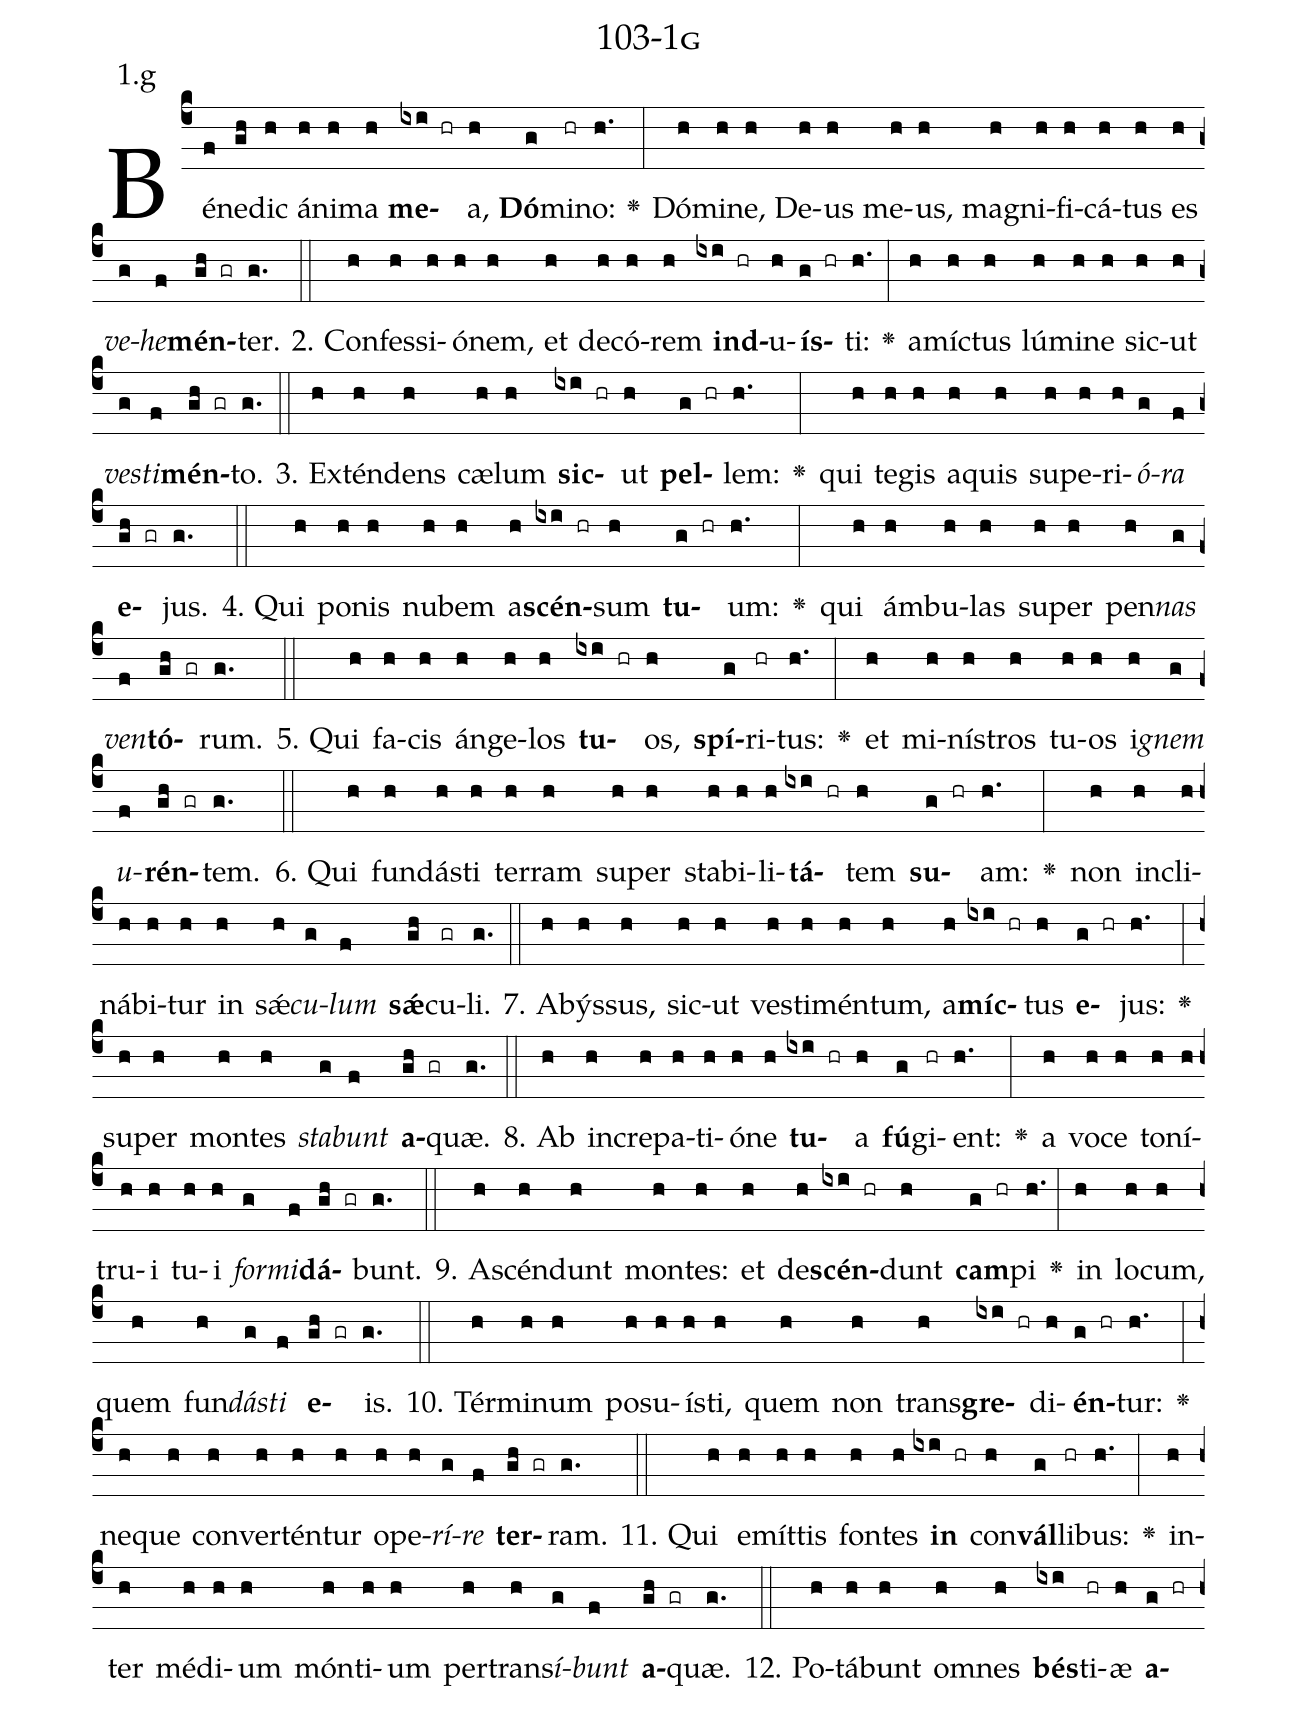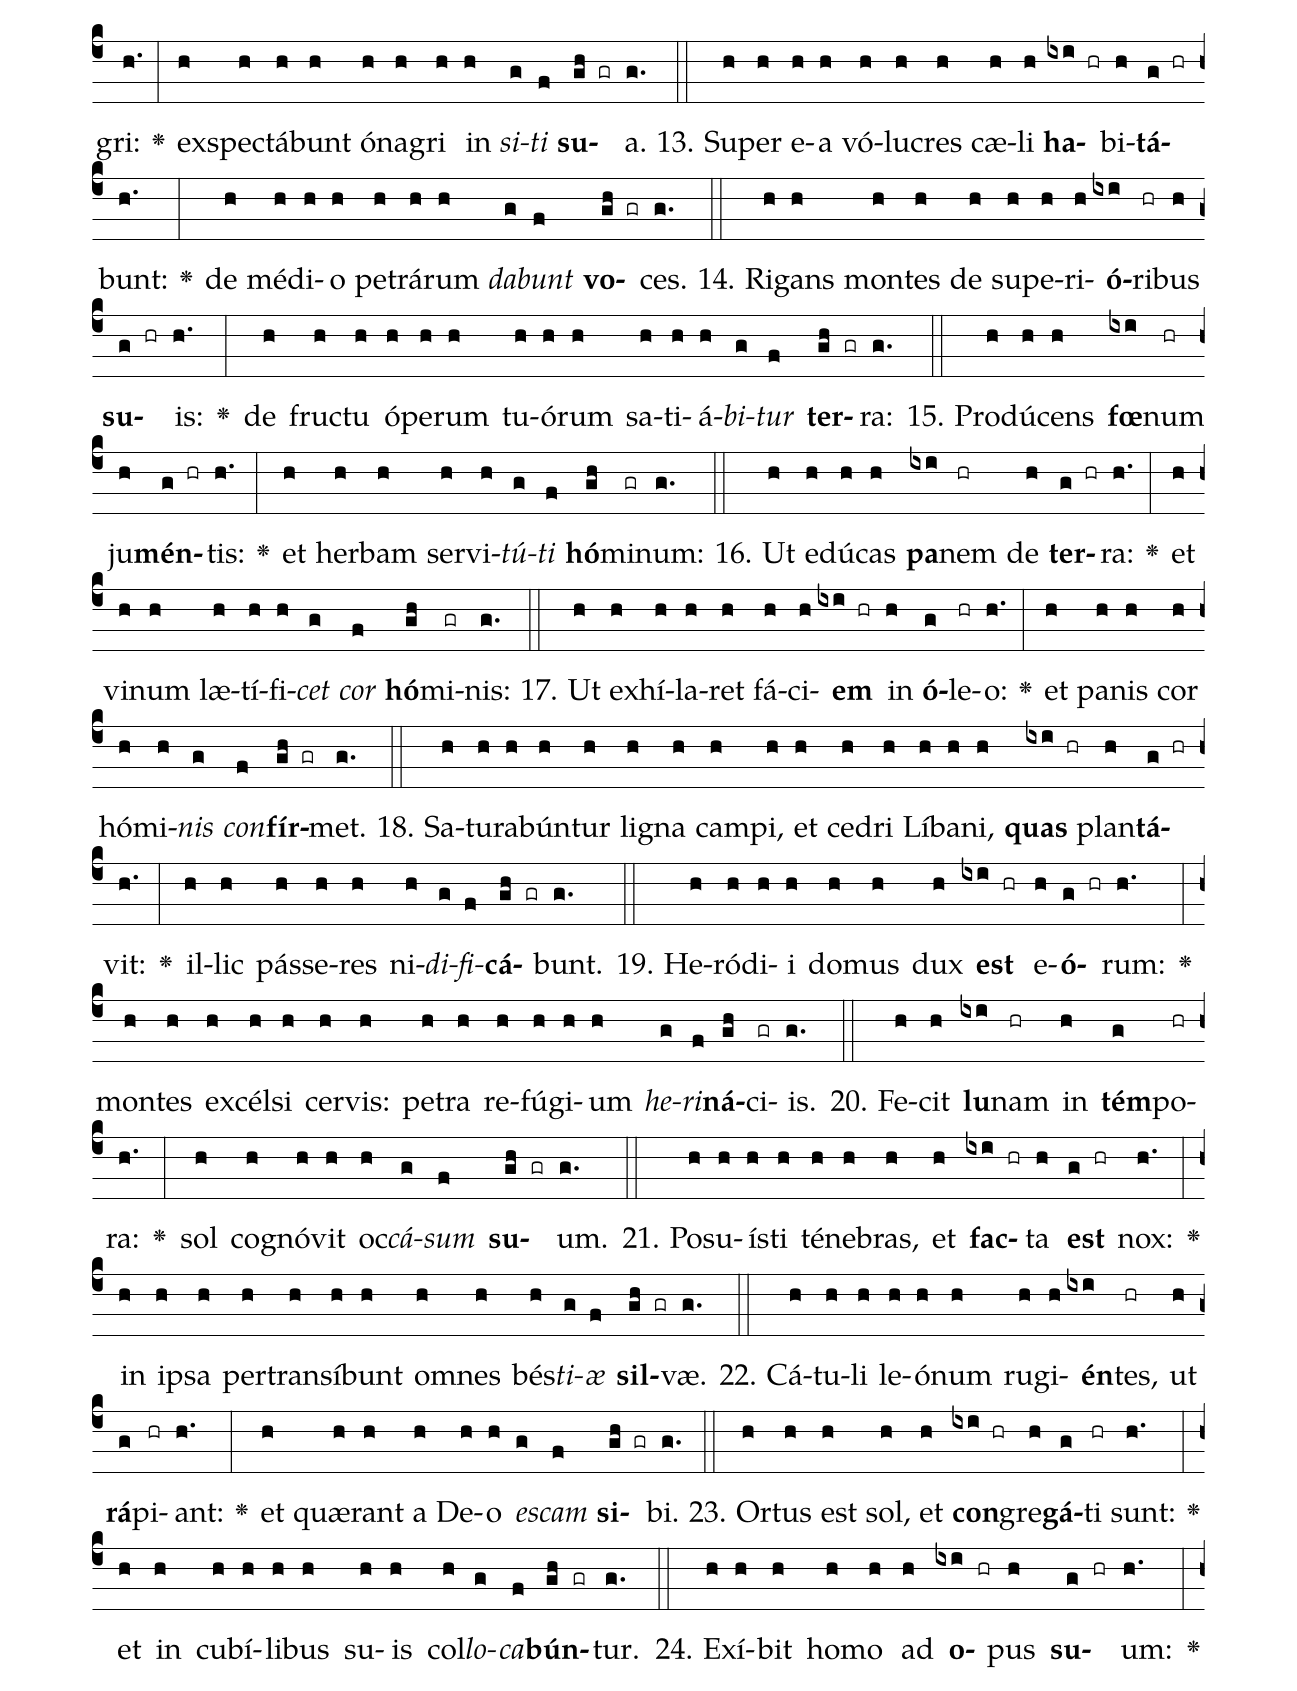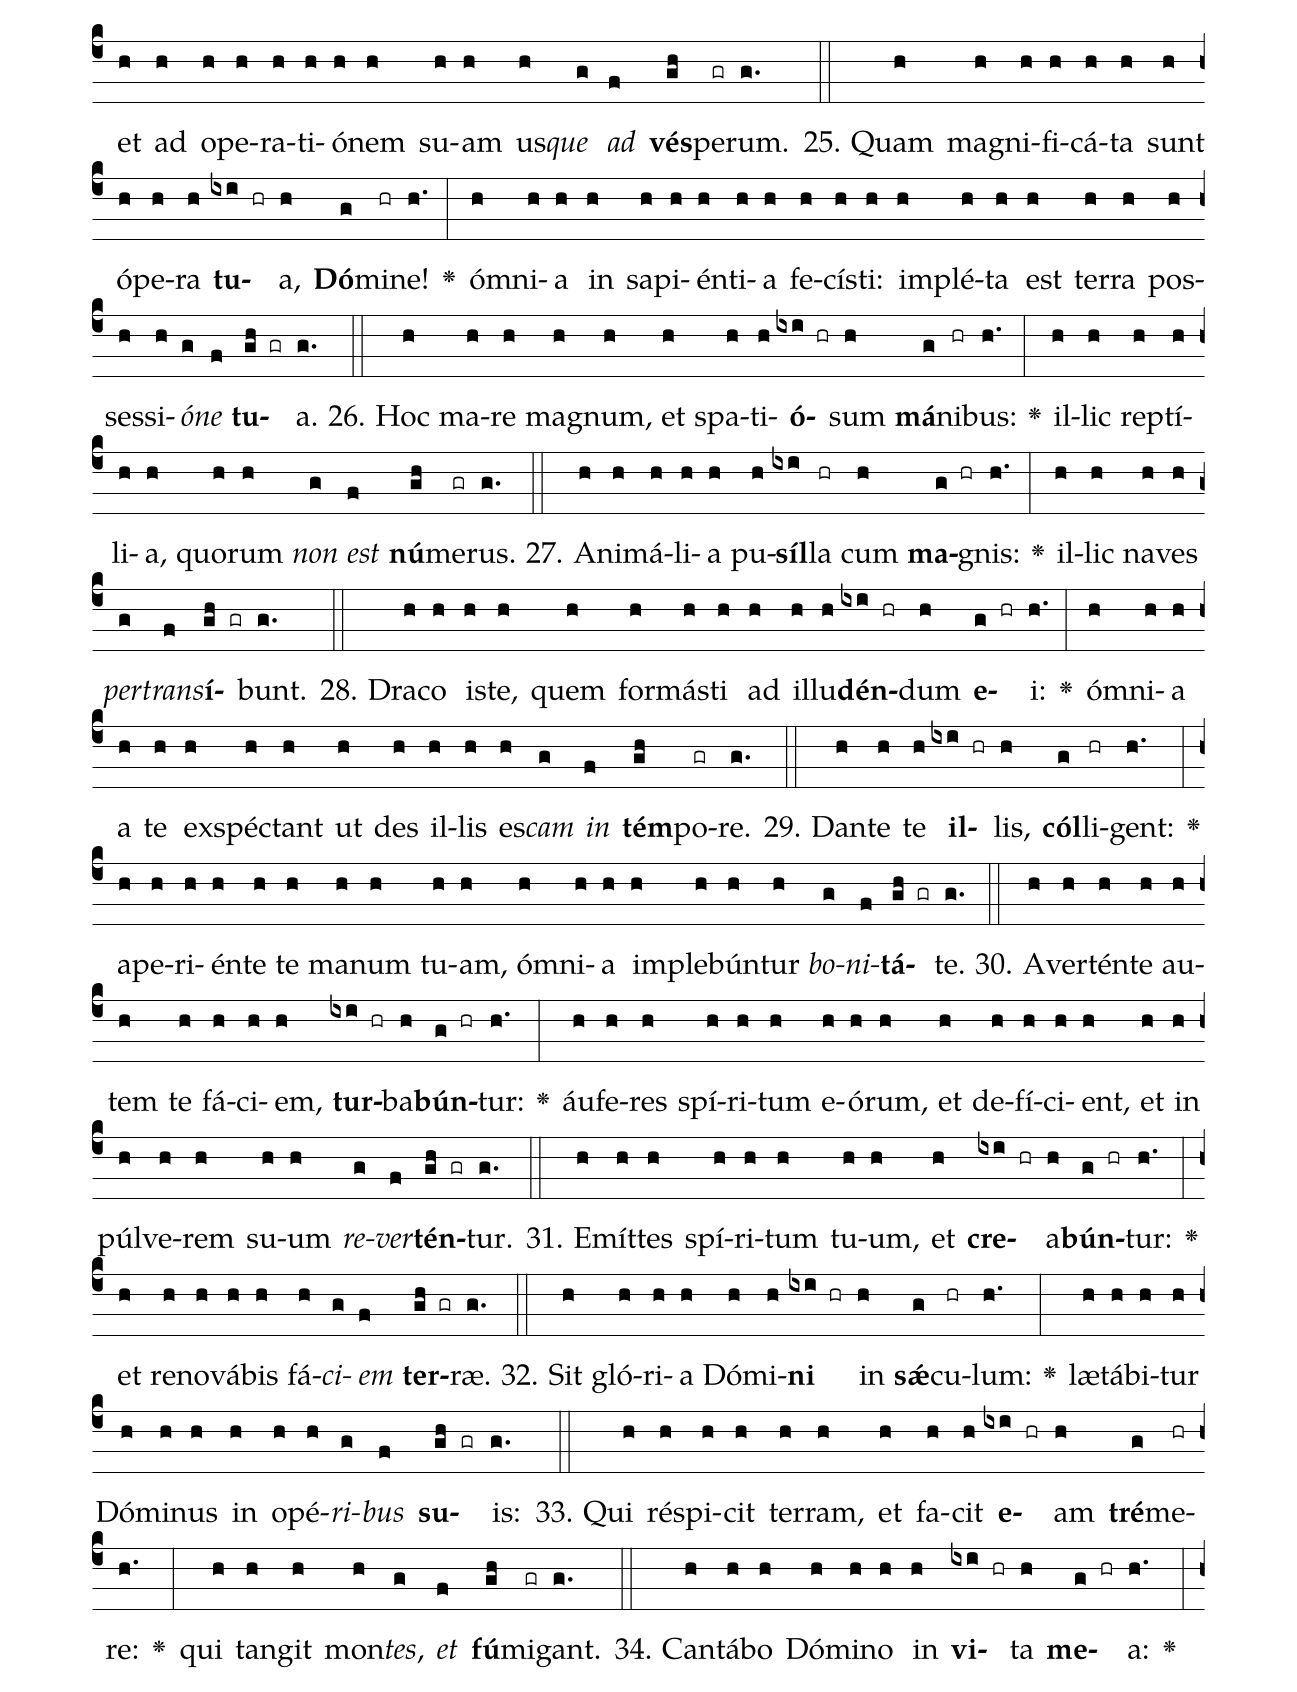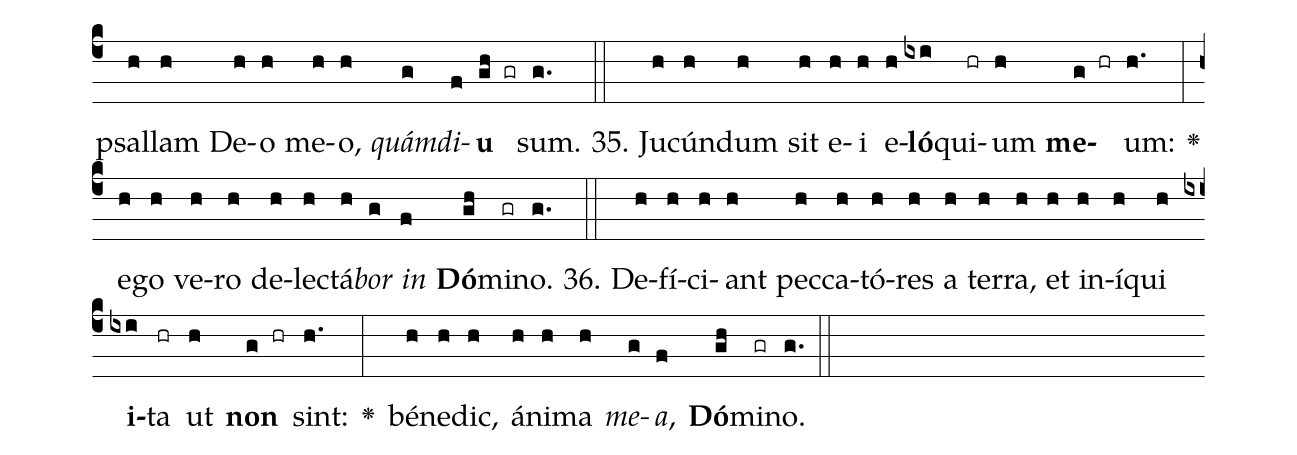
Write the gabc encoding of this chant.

name: 103-1g;
annotation: 1.g;
%%
(c4)Bé(f)ne(gh)dic(h) á(h)ni(h)ma(h) <b>me</b>(ixi hr)a,(h) <b>Dó</b>(g)mi(hr)no:(h.) <v>\greheightstar</v>(:) Dó(h)mi(h)ne,(h) De(h)us(h) me(h)us,(h) ma(h)gni(h)fi(h)cá(h)tus(h) es(h) <i>ve</i>(g)<i>he</i>(f)<b>mén</b>(gh gr)ter.(g.) (::)
2. Con(h)fes(h)si(h)ó(h)nem,(h) et(h) de(h)có(h)rem(h) <b>ind</b>(ixi hr)u(h)<b>ís</b>(g hr)ti:(h.) <v>\greheightstar</v>(:) a(h)míc(h)tus(h) lú(h)mi(h)ne(h) sic(h)ut(h) <i>ves</i>(g)<i>ti</i>(f)<b>mén</b>(gh gr)to.(g.) (::)
3. Ex(h)tén(h)dens(h) cæ(h)lum(h) <b>sic</b>(ixi hr)ut(h) <b>pel</b>(g hr)lem:(h.) <v>\greheightstar</v>(:) qui(h) te(h)gis(h) a(h)quis(h) su(h)pe(h)ri(h)<i>ó</i>(g)<i>ra</i>(f) <b>e</b>(gh gr)jus.(g.) (::)
4. Qui(h) po(h)nis(h) nu(h)bem(h) a(h)<b>scén</b>(ixi hr)sum(h) <b>tu</b>(g hr)um:(h.) <v>\greheightstar</v>(:) qui(h) ám(h)bu(h)las(h) su(h)per(h) pen(h)<i>nas</i>(g) <i>ven</i>(f)<b>tó</b>(gh gr)rum.(g.) (::)
5. Qui(h) fa(h)cis(h) án(h)ge(h)los(h) <b>tu</b>(ixi hr)os,(h) <b>spí</b>(g)ri(hr)tus:(h.) <v>\greheightstar</v>(:) et(h) mi(h)nís(h)tros(h) tu(h)os(h) i(h)<i>gnem</i>(g) <i>u</i>(f)<b>rén</b>(gh gr)tem.(g.) (::)
6. Qui(h) fun(h)dás(h)ti(h) ter(h)ram(h) su(h)per(h) sta(h)bi(h)li(h)<b>tá</b>(ixi hr)tem(h) <b>su</b>(g hr)am:(h.) <v>\greheightstar</v>(:) non(h) in(h)cli(h)ná(h)bi(h)tur(h) in(h) sǽ(h)<i>cu</i>(g)<i>lum</i>(f) <b>sǽ</b>(gh)cu(gr)li.(g.) (::)
7. A(h)býs(h)sus,(h) sic(h)ut(h) ves(h)ti(h)mén(h)tum,(h) a(h)<b>míc</b>(ixi hr)tus(h) <b>e</b>(g hr)jus:(h.) <v>\greheightstar</v>(:) su(h)per(h) mon(h)tes(h) <i>sta</i>(g)<i>bunt</i>(f) <b>a</b>(gh gr)quæ.(g.) (::)
8. Ab(h) in(h)cre(h)pa(h)ti(h)ó(h)ne(h) <b>tu</b>(ixi hr)a(h) <b>fú</b>(g)gi(hr)ent:(h.) <v>\greheightstar</v>(:) a(h) vo(h)ce(h) to(h)ní(h)tru(h)i(h) tu(h)i(h) <i>for</i>(g)<i>mi</i>(f)<b>dá</b>(gh gr)bunt.(g.) (::)
9. A(h)scén(h)dunt(h) mon(h)tes:(h) et(h) de(h)<b>scén</b>(ixi hr)dunt(h) <b>cam</b>(g hr)pi(h.) <v>\greheightstar</v>(:) in(h) lo(h)cum,(h) quem(h) fun(h)<i>dás</i>(g)<i>ti</i>(f) <b>e</b>(gh gr)is.(g.) (::)
10. Tér(h)mi(h)num(h) po(h)su(h)ís(h)ti,(h) quem(h) non(h) trans(h)<b>gre</b>(ixi hr)di(h)<b>én</b>(g hr)tur:(h.) <v>\greheightstar</v>(:) ne(h)que(h) con(h)ver(h)tén(h)tur(h) o(h)pe(h)<i>rí</i>(g)<i>re</i>(f) <b>ter</b>(gh gr)ram.(g.) (::)
11. Qui(h) e(h)mít(h)tis(h) fon(h)tes(h) <b>in</b>(ixi hr) con(h)<b>vál</b>(g)li(hr)bus:(h.) <v>\greheightstar</v>(:) in(h)ter(h) mé(h)di(h)um(h) món(h)ti(h)um(h) per(h)trans(h)<i>í</i>(g)<i>bunt</i>(f) <b>a</b>(gh gr)quæ.(g.) (::)
12. Po(h)tá(h)bunt(h) om(h)nes(h) <b>bés</b>(ixi)ti(hr)æ(h) <b>a</b>(g hr)gri:(h.) <v>\greheightstar</v>(:) ex(h)spec(h)tá(h)bunt(h) ó(h)na(h)gri(h) in(h) <i>si</i>(g)<i>ti</i>(f) <b>su</b>(gh gr)a.(g.) (::)
13. Su(h)per(h) e(h)a(h) vó(h)lu(h)cres(h) cæ(h)li(h) <b>ha</b>(ixi hr)bi(h)<b>tá</b>(g hr)bunt:(h.) <v>\greheightstar</v>(:) de(h) mé(h)di(h)o(h) pe(h)trá(h)rum(h) <i>da</i>(g)<i>bunt</i>(f) <b>vo</b>(gh gr)ces.(g.) (::)
14. Ri(h)gans(h) mon(h)tes(h) de(h) su(h)pe(h)ri(h)<b>ó</b>(ixi)ri(hr)bus(h) <b>su</b>(g hr)is:(h.) <v>\greheightstar</v>(:) de(h) fruc(h)tu(h) ó(h)pe(h)rum(h) tu(h)ó(h)rum(h) sa(h)ti(h)á(h)<i>bi</i>(g)<i>tur</i>(f) <b>ter</b>(gh gr)ra:(g.) (::)
15. Pro(h)dú(h)cens(h) <b>fœ</b>(ixi)num(hr) ju(h)<b>mén</b>(g hr)tis:(h.) <v>\greheightstar</v>(:) et(h) her(h)bam(h) ser(h)vi(h)<i>tú</i>(g)<i>ti</i>(f) <b>hó</b>(gh)mi(gr)num:(g.) (::)
16. Ut(h) e(h)dú(h)cas(h) <b>pa</b>(ixi)nem(hr) de(h) <b>ter</b>(g hr)ra:(h.) <v>\greheightstar</v>(:) et(h) vi(h)num(h) læ(h)tí(h)fi(h)<i>cet</i>(g) <i>cor</i>(f) <b>hó</b>(gh)mi(gr)nis:(g.) (::)
17. Ut(h) ex(h)hí(h)la(h)ret(h) fá(h)ci(h)<b>em</b>(ixi hr) in(h) <b>ó</b>(g)le(hr)o:(h.) <v>\greheightstar</v>(:) et(h) pa(h)nis(h) cor(h) hó(h)mi(h)<i>nis</i>(g) <i>con</i>(f)<b>fír</b>(gh gr)met.(g.) (::)
18. Sa(h)tu(h)ra(h)bún(h)tur(h) li(h)gna(h) cam(h)pi,(h) et(h) ce(h)dri(h) Lí(h)ba(h)ni,(h) <b>quas</b>(ixi hr) plan(h)<b>tá</b>(g hr)vit:(h.) <v>\greheightstar</v>(:) il(h)lic(h) pás(h)se(h)res(h) ni(h)<i>di</i>(g)<i>fi</i>(f)<b>cá</b>(gh gr)bunt.(g.) (::)
19. He(h)ró(h)di(h)i(h) do(h)mus(h) dux(h) <b>est</b>(ixi hr) e(h)<b>ó</b>(g hr)rum:(h.) <v>\greheightstar</v>(:) mon(h)tes(h) ex(h)cél(h)si(h) cer(h)vis:(h) pe(h)tra(h) re(h)fú(h)gi(h)um(h) <i>he</i>(g)<i>ri</i>(f)<b>ná</b>(gh)ci(gr)is.(g.) (::)
20. Fe(h)cit(h) <b>lu</b>(ixi)nam(hr) in(h) <b>tém</b>(g)po(hr)ra:(h.) <v>\greheightstar</v>(:) sol(h) co(h)gnó(h)vit(h) oc(h)<i>cá</i>(g)<i>sum</i>(f) <b>su</b>(gh gr)um.(g.) (::)
21. Po(h)su(h)ís(h)ti(h) té(h)ne(h)bras,(h) et(h) <b>fac</b>(ixi hr)ta(h) <b>est</b>(g hr) nox:(h.) <v>\greheightstar</v>(:) in(h) ip(h)sa(h) per(h)trans(h)í(h)bunt(h) om(h)nes(h) bés(h)<i>ti</i>(g)<i>æ</i>(f) <b>sil</b>(gh gr)væ.(g.) (::)
22. Cá(h)tu(h)li(h) le(h)ó(h)num(h) ru(h)gi(h)<b>én</b>(ixi)tes,(hr) ut(h) <b>rá</b>(g)pi(hr)ant:(h.) <v>\greheightstar</v>(:) et(h) quæ(h)rant(h) a(h) De(h)o(h) <i>es</i>(g)<i>cam</i>(f) <b>si</b>(gh gr)bi.(g.) (::)
23. Or(h)tus(h) est(h) sol,(h) et(h) <b>con</b>(ixi hr)gre(h)<b>gá</b>(g)ti(hr) sunt:(h.) <v>\greheightstar</v>(:) et(h) in(h) cu(h)bí(h)li(h)bus(h) su(h)is(h) col(h)<i>lo</i>(g)<i>ca</i>(f)<b>bún</b>(gh gr)tur.(g.) (::)
24. Ex(h)í(h)bit(h) ho(h)mo(h) ad(h) <b>o</b>(ixi hr)pus(h) <b>su</b>(g hr)um:(h.) <v>\greheightstar</v>(:) et(h) ad(h) o(h)pe(h)ra(h)ti(h)ó(h)nem(h) su(h)am(h) us(h)<i>que</i>(g) <i>ad</i>(f) <b>vés</b>(gh)pe(gr)rum.(g.) (::)
25. Quam(h) ma(h)gni(h)fi(h)cá(h)ta(h) sunt(h) ó(h)pe(h)ra(h) <b>tu</b>(ixi hr)a,(h) <b>Dó</b>(g)mi(hr)ne!(h.) <v>\greheightstar</v>(:) óm(h)ni(h)a(h) in(h) sa(h)pi(h)én(h)ti(h)a(h) fe(h)cís(h)ti:(h) im(h)plé(h)ta(h) est(h) ter(h)ra(h) pos(h)ses(h)si(h)<i>ó</i>(g)<i>ne</i>(f) <b>tu</b>(gh gr)a.(g.) (::)
26. Hoc(h) ma(h)re(h) ma(h)gnum,(h) et(h) spa(h)ti(h)<b>ó</b>(ixi hr)sum(h) <b>má</b>(g)ni(hr)bus:(h.) <v>\greheightstar</v>(:) il(h)lic(h) rep(h)tí(h)li(h)a,(h) quo(h)rum(h) <i>non</i>(g) <i>est</i>(f) <b>nú</b>(gh)me(gr)rus.(g.) (::)
27. A(h)ni(h)má(h)li(h)a(h) pu(h)<b>síl</b>(ixi)la(hr) cum(h) <b>ma</b>(g hr)gnis:(h.) <v>\greheightstar</v>(:) il(h)lic(h) na(h)ves(h) <i>per</i>(g)<i>trans</i>(f)<b>í</b>(gh gr)bunt.(g.) (::)
28. Dra(h)co(h) is(h)te,(h) quem(h) for(h)más(h)ti(h) ad(h) il(h)lu(h)<b>dén</b>(ixi hr)dum(h) <b>e</b>(g hr)i:(h.) <v>\greheightstar</v>(:) óm(h)ni(h)a(h) a(h) te(h) ex(h)spéc(h)tant(h) ut(h) des(h) il(h)lis(h) es(h)<i>cam</i>(g) <i>in</i>(f) <b>tém</b>(gh)po(gr)re.(g.) (::)
29. Dan(h)te(h) te(h) <b>il</b>(ixi hr)lis,(h) <b>cól</b>(g)li(hr)gent:(h.) <v>\greheightstar</v>(:) a(h)pe(h)ri(h)én(h)te(h) te(h) ma(h)num(h) tu(h)am,(h) óm(h)ni(h)a(h) im(h)ple(h)bún(h)tur(h) <i>bo</i>(g)<i>ni</i>(f)<b>tá</b>(gh gr)te.(g.) (::)
30. A(h)ver(h)tén(h)te(h) au(h)tem(h) te(h) fá(h)ci(h)em,(h) <b>tur</b>(ixi hr)ba(h)<b>bún</b>(g hr)tur:(h.) <v>\greheightstar</v>(:) áu(h)fe(h)res(h) spí(h)ri(h)tum(h) e(h)ó(h)rum,(h) et(h) de(h)fí(h)ci(h)ent,(h) et(h) in(h) púl(h)ve(h)rem(h) su(h)um(h) <i>re</i>(g)<i>ver</i>(f)<b>tén</b>(gh gr)tur.(g.) (::)
31. E(h)mít(h)tes(h) spí(h)ri(h)tum(h) tu(h)um,(h) et(h) <b>cre</b>(ixi hr)a(h)<b>bún</b>(g hr)tur:(h.) <v>\greheightstar</v>(:) et(h) re(h)no(h)vá(h)bis(h) fá(h)<i>ci</i>(g)<i>em</i>(f) <b>ter</b>(gh gr)ræ.(g.) (::)
32. Sit(h) gló(h)ri(h)a(h) Dó(h)mi(h)<b>ni</b>(ixi hr) in(h) <b>sǽ</b>(g)cu(hr)lum:(h.) <v>\greheightstar</v>(:) læ(h)tá(h)bi(h)tur(h) Dó(h)mi(h)nus(h) in(h) o(h)pé(h)<i>ri</i>(g)<i>bus</i>(f) <b>su</b>(gh gr)is:(g.) (::)
33. Qui(h) ré(h)spi(h)cit(h) ter(h)ram,(h) et(h) fa(h)cit(h) <b>e</b>(ixi hr)am(h) <b>tré</b>(g)me(hr)re:(h.) <v>\greheightstar</v>(:) qui(h) tan(h)git(h) mon(h)<i>tes</i>,(g) <i>et</i>(f) <b>fú</b>(gh)mi(gr)gant.(g.) (::)
34. Can(h)tá(h)bo(h) Dó(h)mi(h)no(h) in(h) <b>vi</b>(ixi hr)ta(h) <b>me</b>(g hr)a:(h.) <v>\greheightstar</v>(:) psal(h)lam(h) De(h)o(h) me(h)o,(h) <i>quám</i>(g)<i>di</i>(f)<b>u</b>(gh gr) sum.(g.) (::)
35. Ju(h)cún(h)dum(h) sit(h) e(h)i(h) e(h)<b>ló</b>(ixi)qui(hr)um(h) <b>me</b>(g hr)um:(h.) <v>\greheightstar</v>(:) e(h)go(h) ve(h)ro(h) de(h)lec(h)tá(h)<i>bor</i>(g) <i>in</i>(f) <b>Dó</b>(gh)mi(gr)no.(g.) (::)
36. De(h)fí(h)ci(h)ant(h) pec(h)ca(h)tó(h)res(h) a(h) ter(h)ra,(h) et(h) in(h)í(h)qui(h) <b>i</b>(ixi)ta(hr) ut(h) <b>non</b>(g hr) sint:(h.) <v>\greheightstar</v>(:) bé(h)ne(h)dic,(h) á(h)ni(h)ma(h) <i>me</i>(g)<i>a</i>,(f) <b>Dó</b>(gh)mi(gr)no.(g.) (::)
